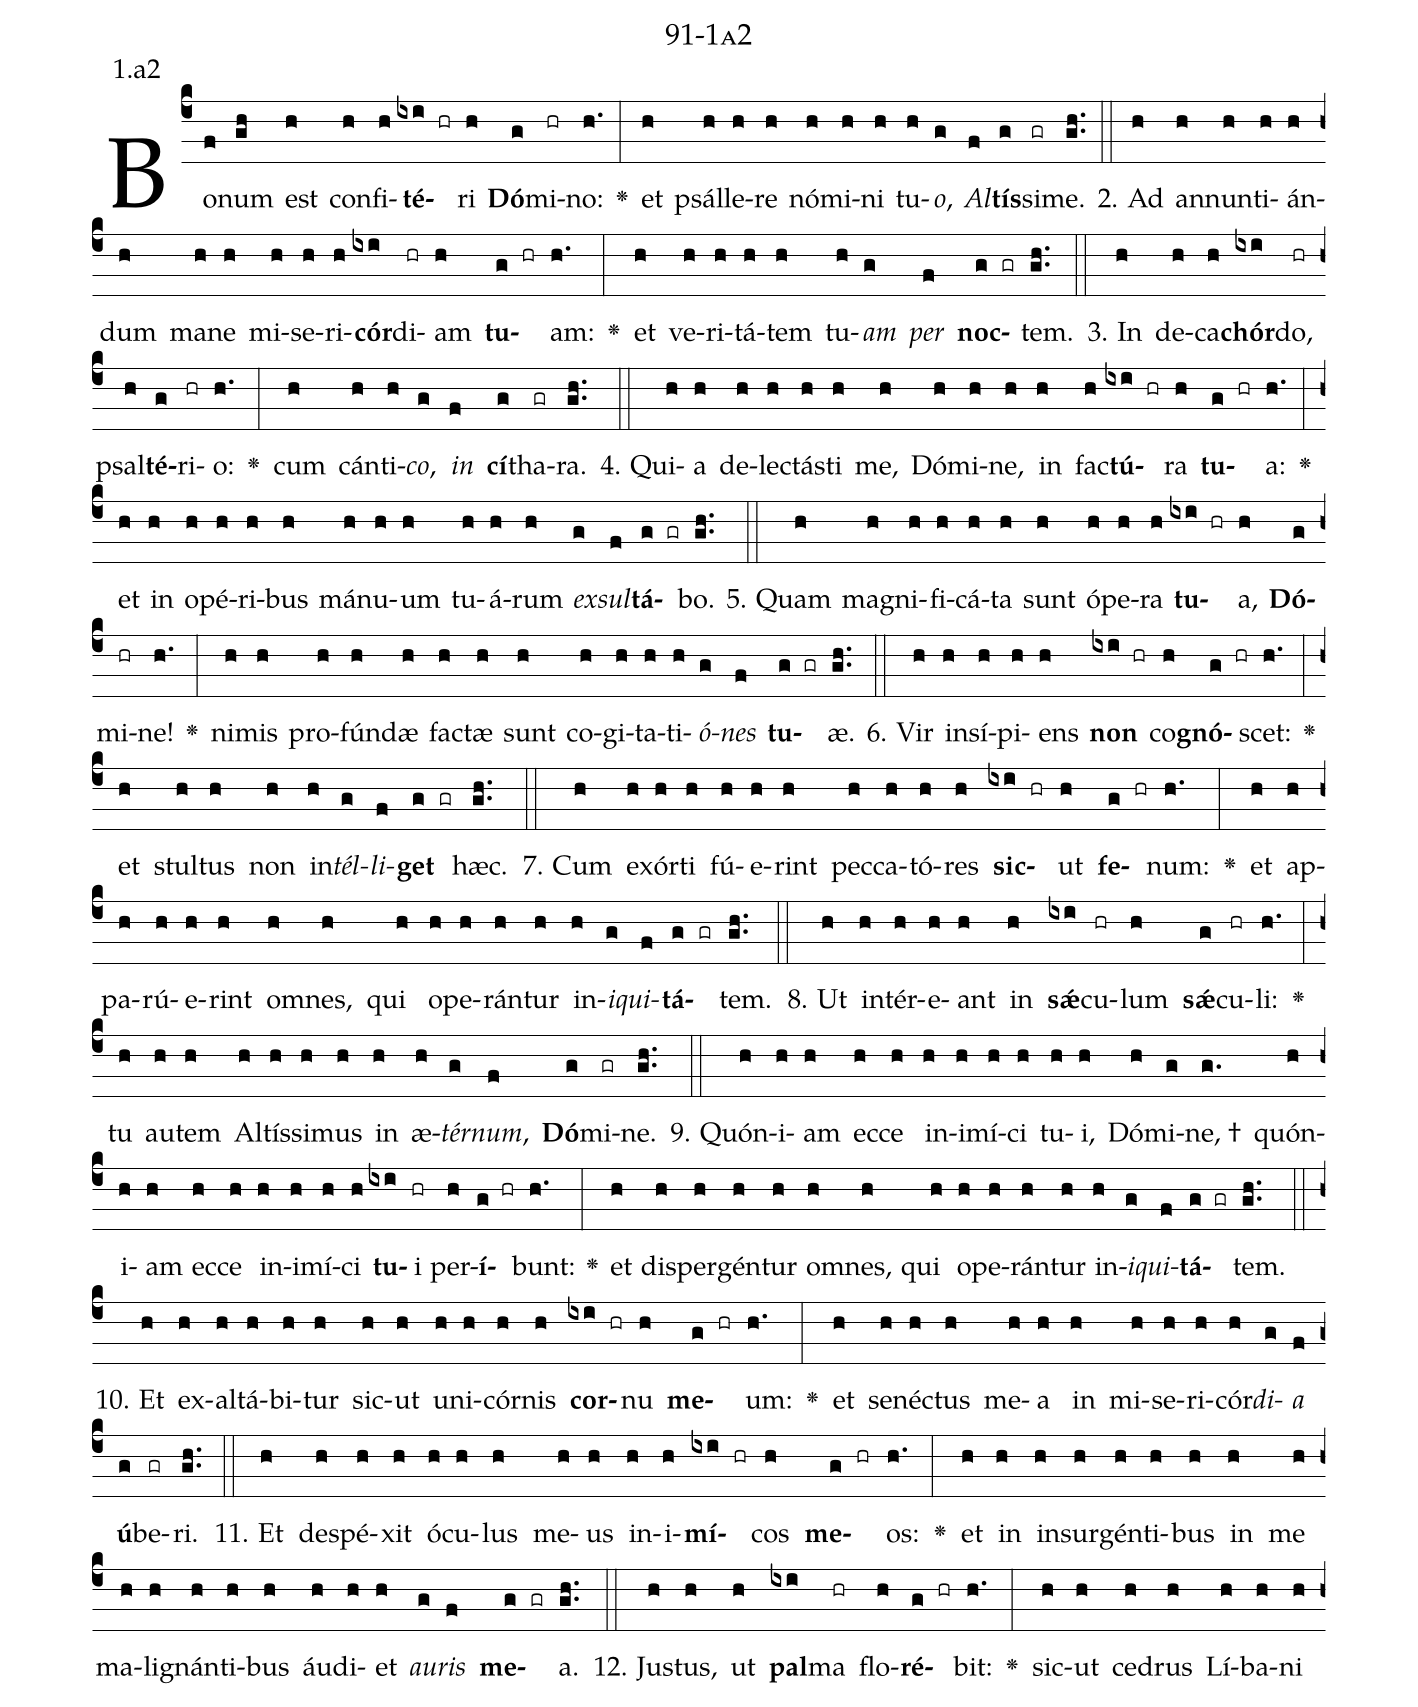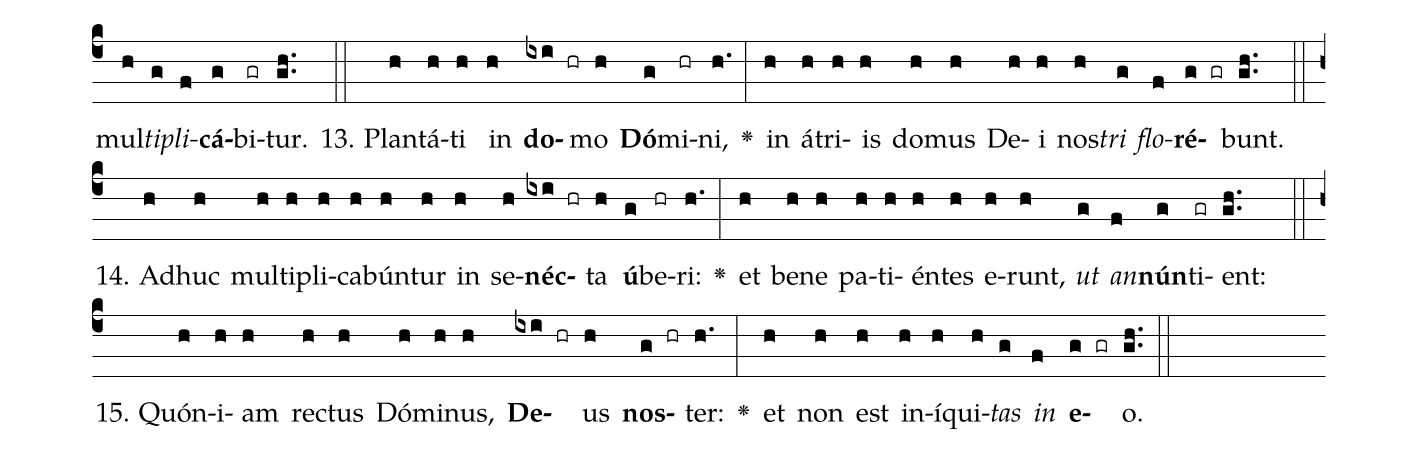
name: 91-1a2;
annotation: 1.a2;
%%
(c4)Bo(f)num(gh) est(h) con(h)fi(h)<b>té</b>(ixi hr)ri(h) <b>Dó</b>(g)mi(hr)no:(h.) <v>\greheightstar</v>(:) et(h) psál(h)le(h)re(h) nó(h)mi(h)ni(h) tu(h)<i>o</i>,(g) <i>Al</i>(f)<b>tís</b>(g)si(gr)me.(gh..) (::)
2. Ad(h) an(h)nun(h)ti(h)án(h)dum(h) ma(h)ne(h) mi(h)se(h)ri(h)<b>cór</b>(ixi)di(hr)am(h) <b>tu</b>(g hr)am:(h.) <v>\greheightstar</v>(:) et(h) ve(h)ri(h)tá(h)tem(h) tu(h)<i>am</i>(g) <i>per</i>(f) <b>noc</b>(g gr)tem.(gh..) (::)
3. In(h) de(h)ca(h)<b>chór</b>(ixi)do,(hr) psal(h)<b>té</b>(g)ri(hr)o:(h.) <v>\greheightstar</v>(:) cum(h) cán(h)ti(h)<i>co</i>,(g) <i>in</i>(f) <b>cí</b>(g)tha(gr)ra.(gh..) (::)
4. Qui(h)a(h) de(h)lec(h)tás(h)ti(h) me,(h) Dó(h)mi(h)ne,(h) in(h) fac(h)<b>tú</b>(ixi hr)ra(h) <b>tu</b>(g hr)a:(h.) <v>\greheightstar</v>(:) et(h) in(h) o(h)pé(h)ri(h)bus(h) má(h)nu(h)um(h) tu(h)á(h)rum(h) <i>ex</i>(g)<i>sul</i>(f)<b>tá</b>(g gr)bo.(gh..) (::)
5. Quam(h) ma(h)gni(h)fi(h)cá(h)ta(h) sunt(h) ó(h)pe(h)ra(h) <b>tu</b>(ixi hr)a,(h) <b>Dó</b>(g)mi(hr)ne!(h.) <v>\greheightstar</v>(:) ni(h)mis(h) pro(h)fún(h)dæ(h) fac(h)tæ(h) sunt(h) co(h)gi(h)ta(h)ti(h)<i>ó</i>(g)<i>nes</i>(f) <b>tu</b>(g gr)æ.(gh..) (::)
6. Vir(h) in(h)sí(h)pi(h)ens(h) <b>non</b>(ixi hr) co(h)<b>gnó</b>(g hr)scet:(h.) <v>\greheightstar</v>(:) et(h) stul(h)tus(h) non(h) in(h)<i>tél</i>(g)<i>li</i>(f)<b>get</b>(g gr) hæc.(gh..) (::)
7. Cum(h) ex(h)ór(h)ti(h) fú(h)e(h)rint(h) pec(h)ca(h)tó(h)res(h) <b>sic</b>(ixi hr)ut(h) <b>fe</b>(g hr)num:(h.) <v>\greheightstar</v>(:) et(h) ap(h)pa(h)rú(h)e(h)rint(h) om(h)nes,(h) qui(h) o(h)pe(h)rán(h)tur(h) in(h)<i>i</i>(g)<i>qui</i>(f)<b>tá</b>(g gr)tem.(gh..) (::)
8. Ut(h) in(h)tér(h)e(h)ant(h) in(h) <b>sǽ</b>(ixi)cu(hr)lum(h) <b>sǽ</b>(g)cu(hr)li:(h.) <v>\greheightstar</v>(:) tu(h) au(h)tem(h) Al(h)tís(h)si(h)mus(h) in(h) æ(h)<i>tér</i>(g)<i>num</i>,(f) <b>Dó</b>(g)mi(gr)ne.(gh..) (::)
9. Quón(h)i(h)am(h) ec(h)ce(h) in(h)i(h)mí(h)ci(h) tu(h)i,(h) Dó(h)mi(g)ne, †(g.) quón(h)i(h)am(h) ec(h)ce(h) in(h)i(h)mí(h)ci(h) <b>tu</b>(ixi)i(hr) per(h)<b>í</b>(g hr)bunt:(h.) <v>\greheightstar</v>(:) et(h) di(h)sper(h)gén(h)tur(h) om(h)nes,(h) qui(h) o(h)pe(h)rán(h)tur(h) in(h)<i>i</i>(g)<i>qui</i>(f)<b>tá</b>(g gr)tem.(gh..) (::)
10. Et(h) ex(h)al(h)tá(h)bi(h)tur(h) sic(h)ut(h) u(h)ni(h)cór(h)nis(h) <b>cor</b>(ixi hr)nu(h) <b>me</b>(g hr)um:(h.) <v>\greheightstar</v>(:) et(h) se(h)néc(h)tus(h) me(h)a(h) in(h) mi(h)se(h)ri(h)cór(h)<i>di</i>(g)<i>a</i>(f) <b>ú</b>(g)be(gr)ri.(gh..) (::)
11. Et(h) de(h)spé(h)xit(h) ó(h)cu(h)lus(h) me(h)us(h) in(h)i(h)<b>mí</b>(ixi hr)cos(h) <b>me</b>(g hr)os:(h.) <v>\greheightstar</v>(:) et(h) in(h) in(h)sur(h)gén(h)ti(h)bus(h) in(h) me(h) ma(h)li(h)gnán(h)ti(h)bus(h) áu(h)di(h)et(h) <i>au</i>(g)<i>ris</i>(f) <b>me</b>(g gr)a.(gh..) (::)
12. Jus(h)tus,(h) ut(h) <b>pal</b>(ixi)ma(hr) flo(h)<b>ré</b>(g hr)bit:(h.) <v>\greheightstar</v>(:) sic(h)ut(h) ce(h)drus(h) Lí(h)ba(h)ni(h) mul(h)<i>ti</i>(g)<i>pli</i>(f)<b>cá</b>(g)bi(gr)tur.(gh..) (::)
13. Plan(h)tá(h)ti(h) in(h) <b>do</b>(ixi hr)mo(h) <b>Dó</b>(g)mi(hr)ni,(h.) <v>\greheightstar</v>(:) in(h) á(h)tri(h)is(h) do(h)mus(h) De(h)i(h) nos(h)<i>tri</i>(g) <i>flo</i>(f)<b>ré</b>(g gr)bunt.(gh..) (::)
14. Ad(h)huc(h) mul(h)ti(h)pli(h)ca(h)bún(h)tur(h) in(h) se(h)<b>néc</b>(ixi hr)ta(h) <b>ú</b>(g)be(hr)ri:(h.) <v>\greheightstar</v>(:) et(h) be(h)ne(h) pa(h)ti(h)én(h)tes(h) e(h)runt,(h) <i>ut</i>(g) <i>an</i>(f)<b>nún</b>(g)ti(gr)ent:(gh..) (::)
15. Quón(h)i(h)am(h) rec(h)tus(h) Dó(h)mi(h)nus,(h) <b>De</b>(ixi hr)us(h) <b>nos</b>(g hr)ter:(h.) <v>\greheightstar</v>(:) et(h) non(h) est(h) in(h)í(h)qui(h)<i>tas</i>(g) <i>in</i>(f) <b>e</b>(g gr)o.(gh..) (::)
